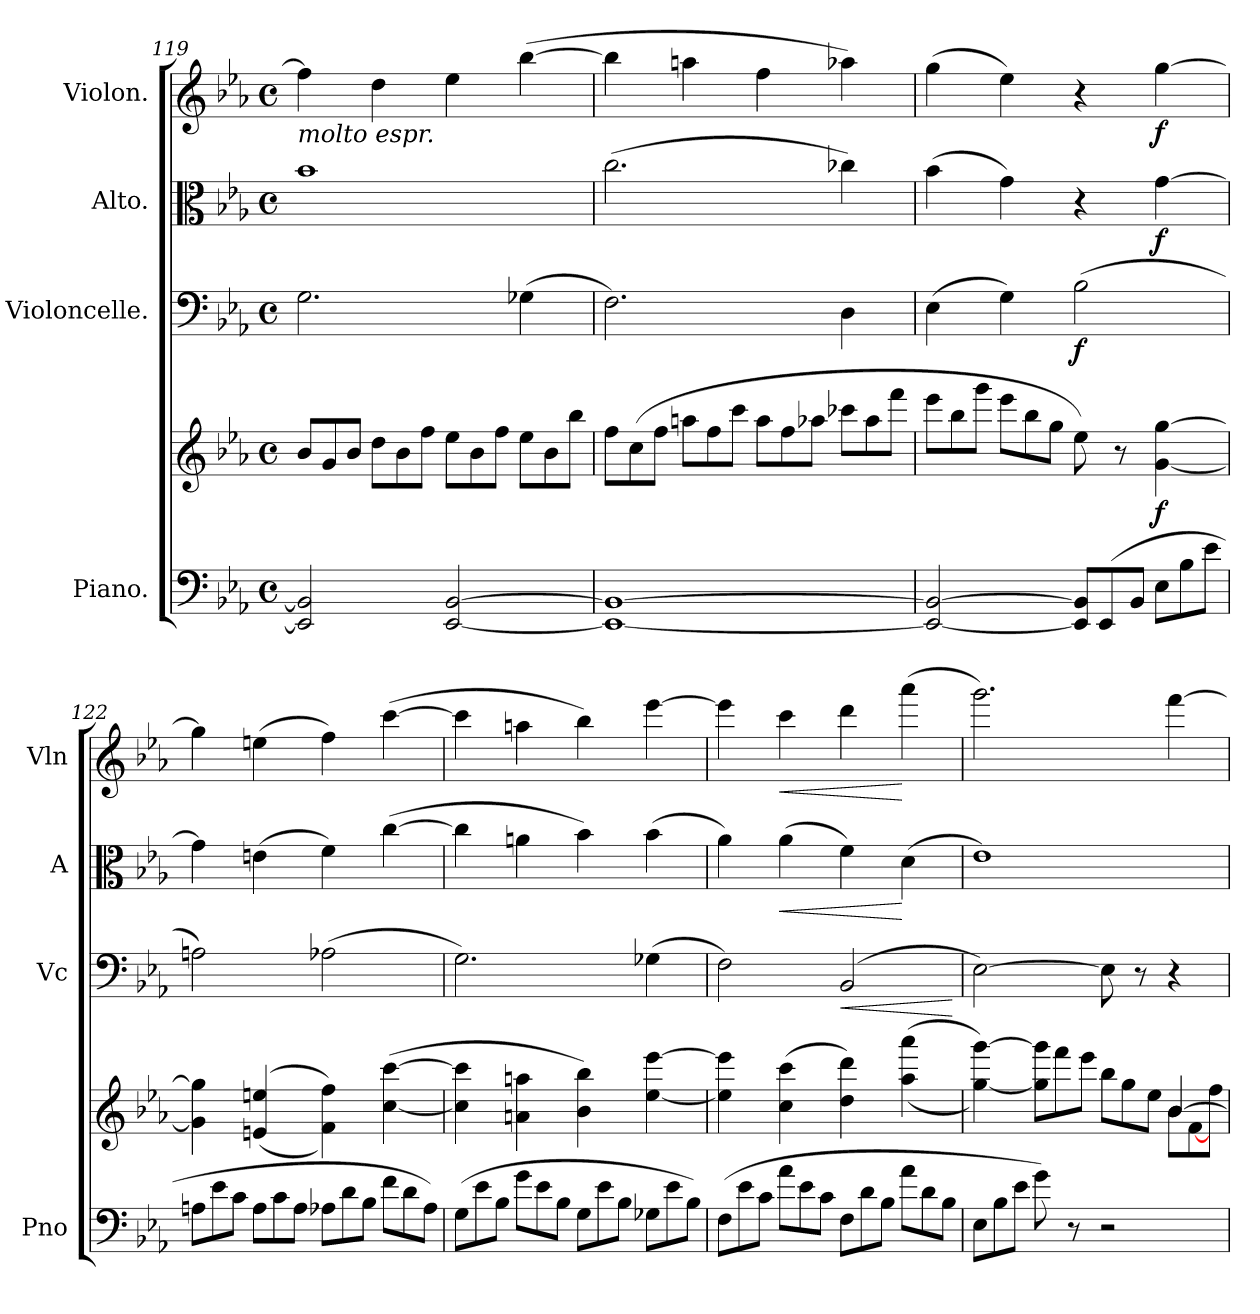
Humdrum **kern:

**kern	**kern	**dynam	**kern	**dynam	**kern	**dynam	**kern	**dynam
*part4	*part4	*part4	*part3	*part3	*part2	*part2	*part1	*part1
*staff5	*staff4	*staff4/5	*staff3	*staff3	*staff2	*staff2	*staff1	*staff1
*I"Piano.	*	*	*I"Violoncelle.	*	*I"Alto.	*	*I"Violon.	*
*I'Pno	*	*	*I'Vc	*	*I'A	*	*I'Vln	*
*clefF4	*clefG2	*	*clefF4	*	*clefC3	*	*clefG2	*
*k[b-e-a-]	*k[b-e-a-]	*	*k[b-e-a-]	*	*k[b-e-a-]	*	*k[b-e-a-]	*
*c:	*c:	*	*c:	*	*c:	*	*c:	*
*M4/4	*M4/4	*	*M4/4	*	*M4/4	*	*M4/4	*
*met(c)	*met(c)	*	*met(c)	*	*met(c)	*	*met(c)	*
*	*Xtuplet	*	*	*	*	*	*	*
=119	=119	=119	=119	=119	=119	=119	=119	=119
!	!	!	!	!	!	!	!LO:TX:b:i:t=molto espr.	!
2EE-]/ 2BB-]/	12b-/L	.	2.G\	.	1b-	.	4ff\]	.
.	12g/	.	.	.	.	.	.	.
.	12b-/J	.	.	.	.	.	.	.
.	12dd\L	.	.	.	.	.	4dd\	.
.	12b-\	.	.	.	.	.	.	.
.	12ff\J	.	.	.	.	.	.	.
[2EE-/ [2BB-/	12ee-\L	.	.	.	.	.	4ee-\	.
.	12b-\	.	.	.	.	.	.	.
.	12ff\J	.	.	.	.	.	.	.
.	12ee-\L	.	(4G-X\	.	.	.	([4bb-\	.
.	12b-\	.	.	.	.	.	.	.
.	12bb-\J	.	.	.	.	.	.	.
=120	=120	=120	=120	=120	=120	=120	=120	=120
1EE-_ 1BB-_	12ff\L	.	2.F\)	.	(2.cc\	.	4bb-\]	.
.	(12cc\	.	.	.	.	.	.	.
.	12ff\J	.	.	.	.	.	.	.
.	12aan\L	.	.	.	.	.	4aan\	.
.	12ff\	.	.	.	.	.	.	.
.	12ccc\J	.	.	.	.	.	.	.
.	12aa\L	.	.	.	.	.	4ff\	.
.	12ff\	.	.	.	.	.	.	.
.	12aa-X\J	.	.	.	.	.	.	.
.	12ccc-X\L	.	4D\	.	4cc-X\)	.	4aa-X\)	.
.	12aa-\	.	.	.	.	.	.	.
.	12fff\J	.	.	.	.	.	.	.
=121	=121	=121	=121	=121	=121	=121	=121	=121
2EE-_/ 2BB-_/	12eee-\L	.	(4E-\	.	(4b-\	.	(4gg\	.
.	12bb-\	.	.	.	.	.	.	.
.	12ggg\J	.	.	.	.	.	.	.
.	12eee-\L	.	4G\)	.	4g\)	.	4ee-\)	.
.	12bb-\	.	.	.	.	.	.	.
.	12gg\J	.	.	.	.	.	.	.
*Xtuplet	*	*	*	*	*	*	*	*
12EE-]/ 12BB-]/L	8ee-\)	.	(2B-\	f	4r	.	4r	.
(12EE-/	.	.	.	.	.	.	.	.
.	8r	.	.	.	.	.	.	.
12BB-/J	.	.	.	.	.	.	.	.
12E-\L	[4g\ [4gg\	f	.	.	[4g\	f	[4gg\	f
12B-\	.	.	.	.	.	.	.	.
12e-\J	.	.	.	.	.	.	.	.
=122	=122	=122	=122	=122	=122	=122	=122	=122
12An\L	4g]\ 4gg]\	.	2An\)	.	4g\]	.	4gg\]	.
12e-\	.	.	.	.	.	.	.	.
12c\J	.	.	.	.	.	.	.	.
12A\L	(<(>4en/ 4een/	.	.	.	(4en\	.	(4een\	.
12c\	.	.	.	.	.	.	.	.
12A\J	.	.	.	.	.	.	.	.
12A-X\L	4f\ 4ff\))	.	(2A-X\	.	4f\)	.	4ff\)	.
12d\	.	.	.	.	.	.	.	.
12B-\J	.	.	.	.	.	.	.	.
12f\L	([4cc\ [4ccc\	.	.	.	([4cc\	.	([4ccc\	.
12d\	.	.	.	.	.	.	.	.
12A-\J)	.	.	.	.	.	.	.	.
=123	=123	=123	=123	=123	=123	=123	=123	=123
(12G\L	4cc]\ 4ccc]\	.	2.G\)	.	4cc\]	.	4ccc\]	.
12e-\	.	.	.	.	.	.	.	.
12B-\J	.	.	.	.	.	.	.	.
12g\L	4an\ 4aan\	.	.	.	4an\	.	4aan\	.
12e-\	.	.	.	.	.	.	.	.
12B-\J	.	.	.	.	.	.	.	.
12G\L	4b-\ 4bb-\)	.	.	.	4b-\)	.	4bb-\)	.
12e-\	.	.	.	.	.	.	.	.
12B-\J	.	.	.	.	.	.	.	.
12G-X\L	[4ee-\ [4eee-\	.	(4G-X\	.	(4b-\	.	[4eee-\	.
12e-\	.	.	.	.	.	.	.	.
12B-\J)	.	.	.	.	.	.	.	.
=124	=124	=124	=124	=124	=124	=124	=124	=124
(12F\L	4ee-]\ 4eee-]\	.	2F\)	.	4a-\)	.	4eee-\]	.
12e-\	.	.	.	.	.	.	.	.
12c\J	.	.	.	.	.	.	.	.
!	!	!	!	!	!	!LO:HP:b	!	!LO:HP:b
12a-\L	(4cc\ 4ccc\	.	.	.	(4a-\	<	4ccc\	<
12e-\	.	.	.	.	.	.	.	.
12c\J	.	.	.	.	.	.	.	.
!	!	!	!	!LO:HP:b	!	!	!	!
12F\L	4dd\ 4ddd\)	.	(2BB-/	<	4f\)	.	4ddd\	.
12d\	.	.	.	.	.	.	.	.
12B-\J	.	.	.	.	.	.	.	.
12a-\L	(<(>4aa-\ 4aaa-\	.	.	.	(4d\	[	(4aaa-\	[
12d\	.	.	.	.	.	.	.	.
12B-\J	.	.	.	.	.	.	.	.
.	.	.	.	[	.	.	.	.
=125	=125	=125	=125	=125	=125	=125	=125	=125
*	*^	*	*	*	*	*	*	*
12E-\L	[4gg\ [4ggg\))	2ryy	.	[2E-\)	.	1e-)	.	2.ggg\)	.
12B-\	.	.	.	.	.	.	.	.	.
12e-\J	.	.	.	.	.	.	.	.	.
8g\)	12gg]\ 12ggg]\L	.	.	.	.	.	.	.	.
.	12fff\	.	.	.	.	.	.	.	.
8r	.	.	.	.	.	.	.	.	.
.	12eee-\J	.	.	.	.	.	.	.	.
2r	12bb-\L	4ryy	.	8E-\]	.	.	.	.	.
.	12gg\	.	.	.	.	.	.	.	.
.	.	.	.	8r	.	.	.	.	.
.	12ee-\J	.	.	.	.	.	.	.	.
.	[4b-/	12b-\L	.	4r	.	.	.	[4fff\	.
.	.	[12f\	.	.	.	.	.	.	.
.	.	12ff\J	.	.	.	.	.	.	.
*	*v	*v	*	*	*	*	*	*	*
=	=	=	=	=	=	=	=	=
*-	*-	*-	*-	*-	*-	*-	*-	*-
